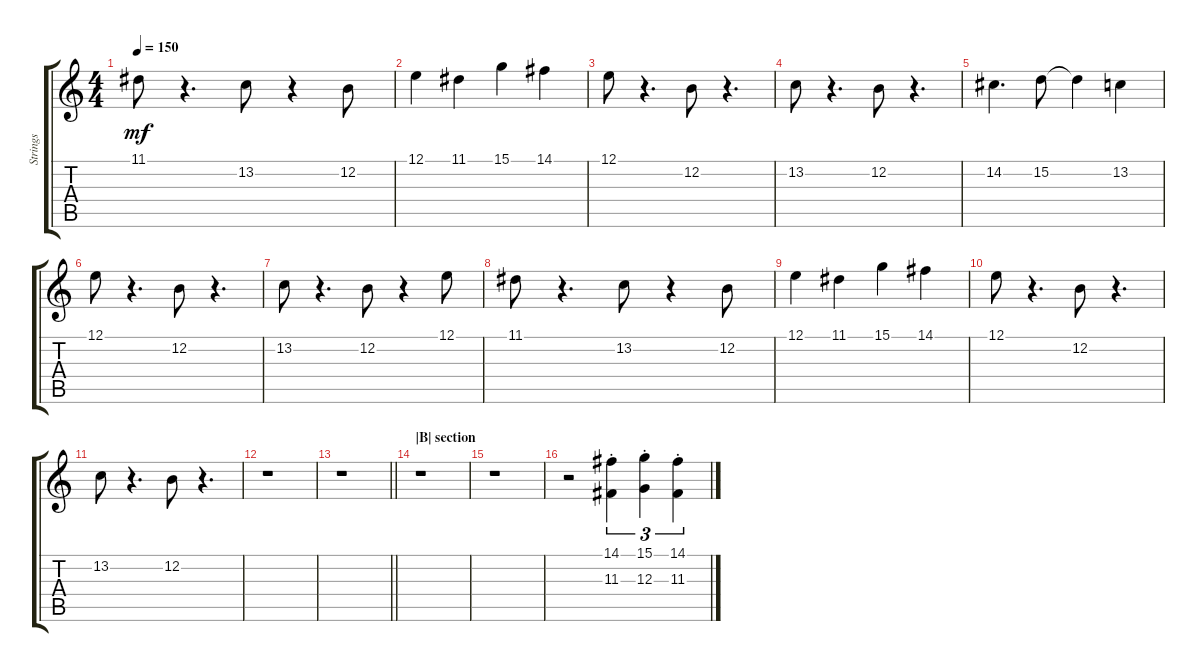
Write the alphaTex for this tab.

\track ("Strings" "Strings") {instrument stringensemble1}
\staff {score tabs}
\tuning (E4 B3 G3 D3 A2 E2) {hide}
\ts (4 4)
\tempo 150
\clef g2
\ks c
11.1.8{dy mf} r.4{d} 13.2.8 r.4 12.2.8 |
12.1.4 11.1.4 15.1.4 14.1.4 |
12.1.8 r.4{d} 12.2.8 r.4{d} |
13.2.8 r.4{d} 12.2.8 r.4{d} |
14.2.4{d} 15.2.8 15.2{t}.4 13.2.4 |
12.1.8 r.4{d} 12.2.8 r.4{d} |
13.2.8 r.4{d} 12.2.8 r.4 12.1.8 |
11.1.8 r.4{d} 13.2.8 r.4 12.2.8 |
12.1.4 11.1.4 15.1.4 14.1.4 |
12.1.8 r.4{d} 12.2.8 r.4{d} |
13.2.8 r.4{d} 12.2.8 r.4{d} |
r.1 |
\barLineRight lightlight
r.1 |
\section ("" "|B| section")
r.1 |
r.1 |
r.2 (14.1{st} 11.3{st}).4{tu (3 2)} (15.1{st} 12.3{st}).4{tu (3 2)} (14.1{st} 11.3{st}).4{tu (3 2)}
